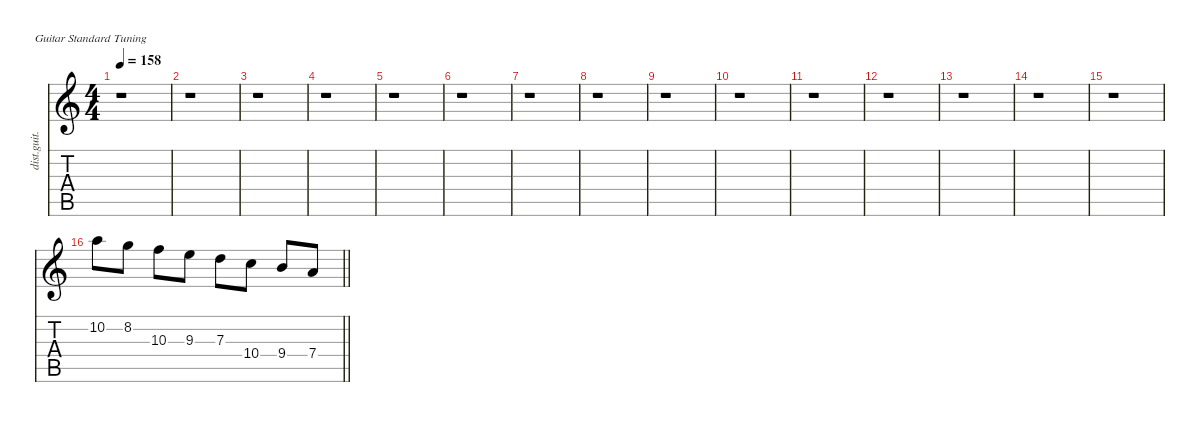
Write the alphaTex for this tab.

\defaultSystemsLayout 4
\hideDynamics
\bracketExtendMode nobrackets
\otherSystemsTrackNameOrientation horizontal
\track ("Guitar 2" "dist.guit.") {defaultSystemsLayout 4 instrument distortionguitar}
\staff {score tabs}
\tuning (E4 B3 G3 D3 A2 E2)
\ts (4 4)
\tempo 158
\clef g2
\ks c
r.1{dy f beam Down} |
r.1{beam Down} |
r.1{beam Down} |
r.1{beam Down} |
r.1{beam Down} |
r.1{beam Down} |
r.1{beam Down} |
r.1{beam Down} |
r.1{beam Down} |
r.1{beam Down} |
r.1{beam Down} |
r.1{beam Down} |
r.1{beam Down} |
r.1{beam Down} |
r.1{beam Down} |
\barLineRight lightlight
10.2.8{beam Down} 8.2.8{beam Down} 10.3.8{beam Down} 9.3.8{beam Down} 7.3.8{beam Down} 10.4.8{beam Down} 9.4.8{beam Up} 7.4.8{beam Up}
